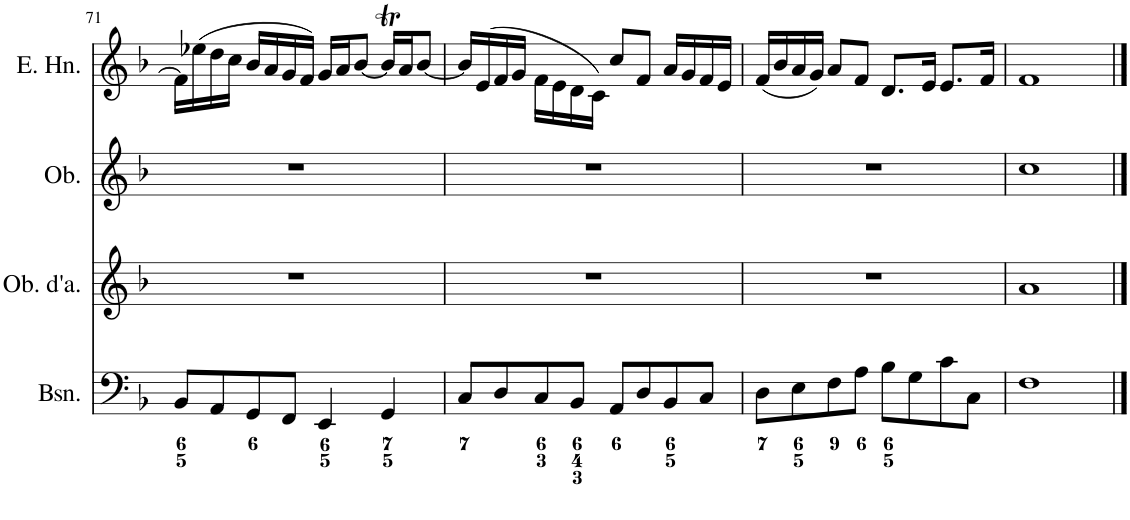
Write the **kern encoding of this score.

**kern	**kern	**kern	**kern
*part4	*part3	*part2	*part1
*staff4	*staff3	*staff2	*staff1
*I"Bassoon	*I"Oboe d'amore	*I"Oboe	*I"English Horn
*I'Bsn.	*I'Ob. d'a.	*I'Ob.	*I'E. Hn.
!!LO:PB:g=z
*clefF4	*clefG2	*clefG2	*clefG2
*	*	*	*ITrd4c7
*k[b-]	*k[b-]	*k[b-]	*k[b-]
*M4/4	*M4/4	*M4/4	*M4/4
*met(c)	*met(c)	*met(c)	*met(c)
=71	=71	=71	=71
8BB-/L	1r	1r	16f\LL]
.	.	.	(16ee-X\
8AA/	.	.	16dd\
.	.	.	16cc\JJ
8GG/	.	.	16b-/LL
.	.	.	16a/
8FF/J	.	.	16g/
.	.	.	16f/JJ)
4EE/	.	.	16g/LL
.	.	.	16a/J
.	.	.	[8b-/J
4GG/	.	.	16b-T/LL]
.	.	.	16a/J
.	.	.	[8b-/J
=72	=72	=72	=72
8C/L	1r	1r	16b-/LL]
.	.	.	(16e/
8D/	.	.	16f/
.	.	.	16g/JJ
8C/	.	.	16f\LL
.	.	.	16e\
8BB-/J	.	.	16d\
.	.	.	16c\JJ)
8AA/L	.	.	8cc/L
8D/	.	.	8f/J
8BB-/	.	.	16a/LL
.	.	.	16g/
8C/J	.	.	16f/
.	.	.	16e/JJ
=73	=73	=73	=73
8D\L	1r	1r	(16f/LL
.	.	.	16b-/
8E\	.	.	16a/
.	.	.	16g/JJ)
8F\	.	.	8a/L
8A\J	.	.	8f/J
8B-\L	.	.	8.d/L
8G\	.	.	.
.	.	.	16e/Jk
8c\	.	.	8.e/L
8C\J	.	.	.
.	.	.	16f/Jk
=74	=74	=74	=74
1F	1a	1cc	1f
==	==	==	==
*-	*-	*-	*-
